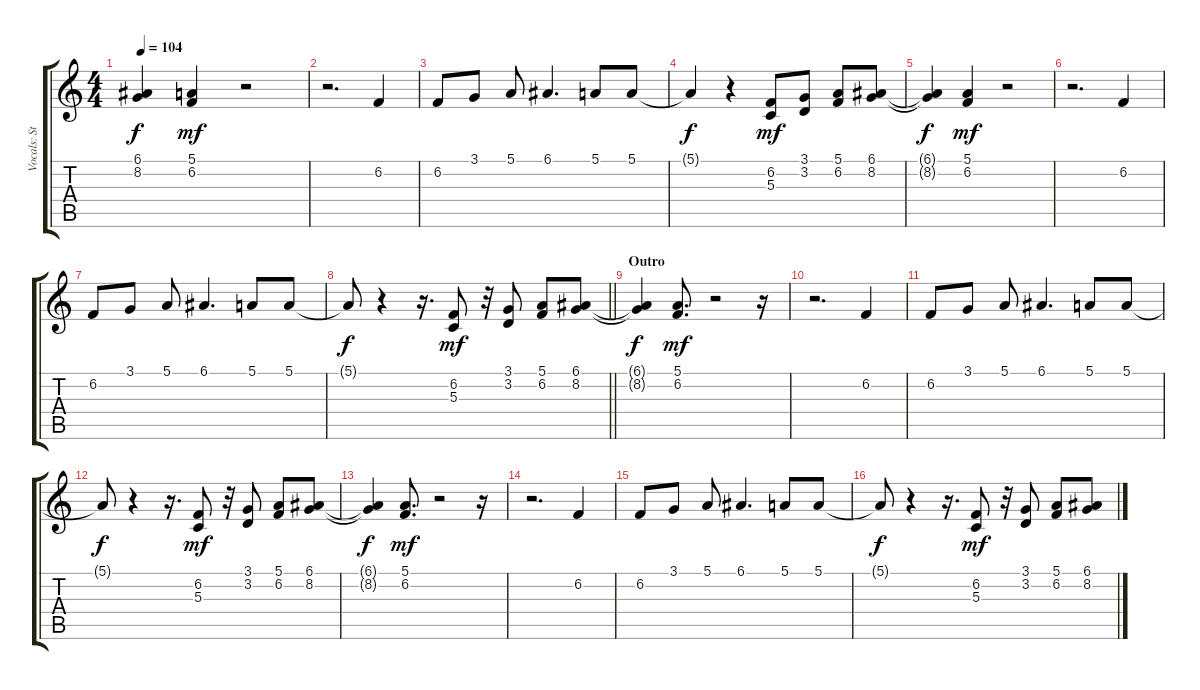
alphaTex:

\track ("Vocals: Stevie Nicks" "Vocals: St") {instrument choiraahs}
\staff {score tabs}
\tuning (E4 B3 G3 D3 A2 E2) {hide}
\ts (4 4)
\tempo 104
\clef g2
\ks c
(6.1{t} 8.2{t}).4{dy f} (5.1 6.2).4{dy mf} r.2 |
r.2{d} 6.2.4 |
6.2.8 3.1.8 5.1.8 6.1.4{d} 5.1.8 5.1.8 |
5.1{t}.4{dy f} r.4 (6.2 5.3).8{dy mf} (3.1 3.2).8 (5.1 6.2).8 (6.1 8.2).8 |
(6.1{t} 8.2{t}).4{dy f} (5.1 6.2).4{dy mf} r.2 |
r.2{d} 6.2.4 |
6.2.8 3.1.8 5.1.8 6.1.4{d} 5.1.8 5.1.8 |
\barLineRight lightlight
5.1{t}.8{dy f} r.4 r.16{d} (6.2 5.3).8{dy mf} r.32 (3.1 3.2).8 (5.1 6.2).8 (6.1 8.2).8 |
\section ("" "Outro")
(6.1{t} 8.2{t}).4{dy f} (5.1 6.2).8{d dy mf} r.2 r.16 |
r.2{d} 6.2.4 |
6.2.8 3.1.8 5.1.8 6.1.4{d} 5.1.8 5.1.8 |
5.1{t}.8{dy f} r.4 r.16{d} (6.2 5.3).8{dy mf} r.32 (3.1 3.2).8 (5.1 6.2).8 (6.1 8.2).8 |
(6.1{t} 8.2{t}).4{dy f} (5.1 6.2).8{d dy mf} r.2 r.16 |
r.2{d} 6.2.4 |
6.2.8 3.1.8 5.1.8 6.1.4{d} 5.1.8 5.1.8 |
5.1{t}.8{dy f} r.4 r.16{d} (6.2 5.3).8{dy mf} r.32 (3.1 3.2).8 (5.1 6.2).8 (6.1 8.2).8
